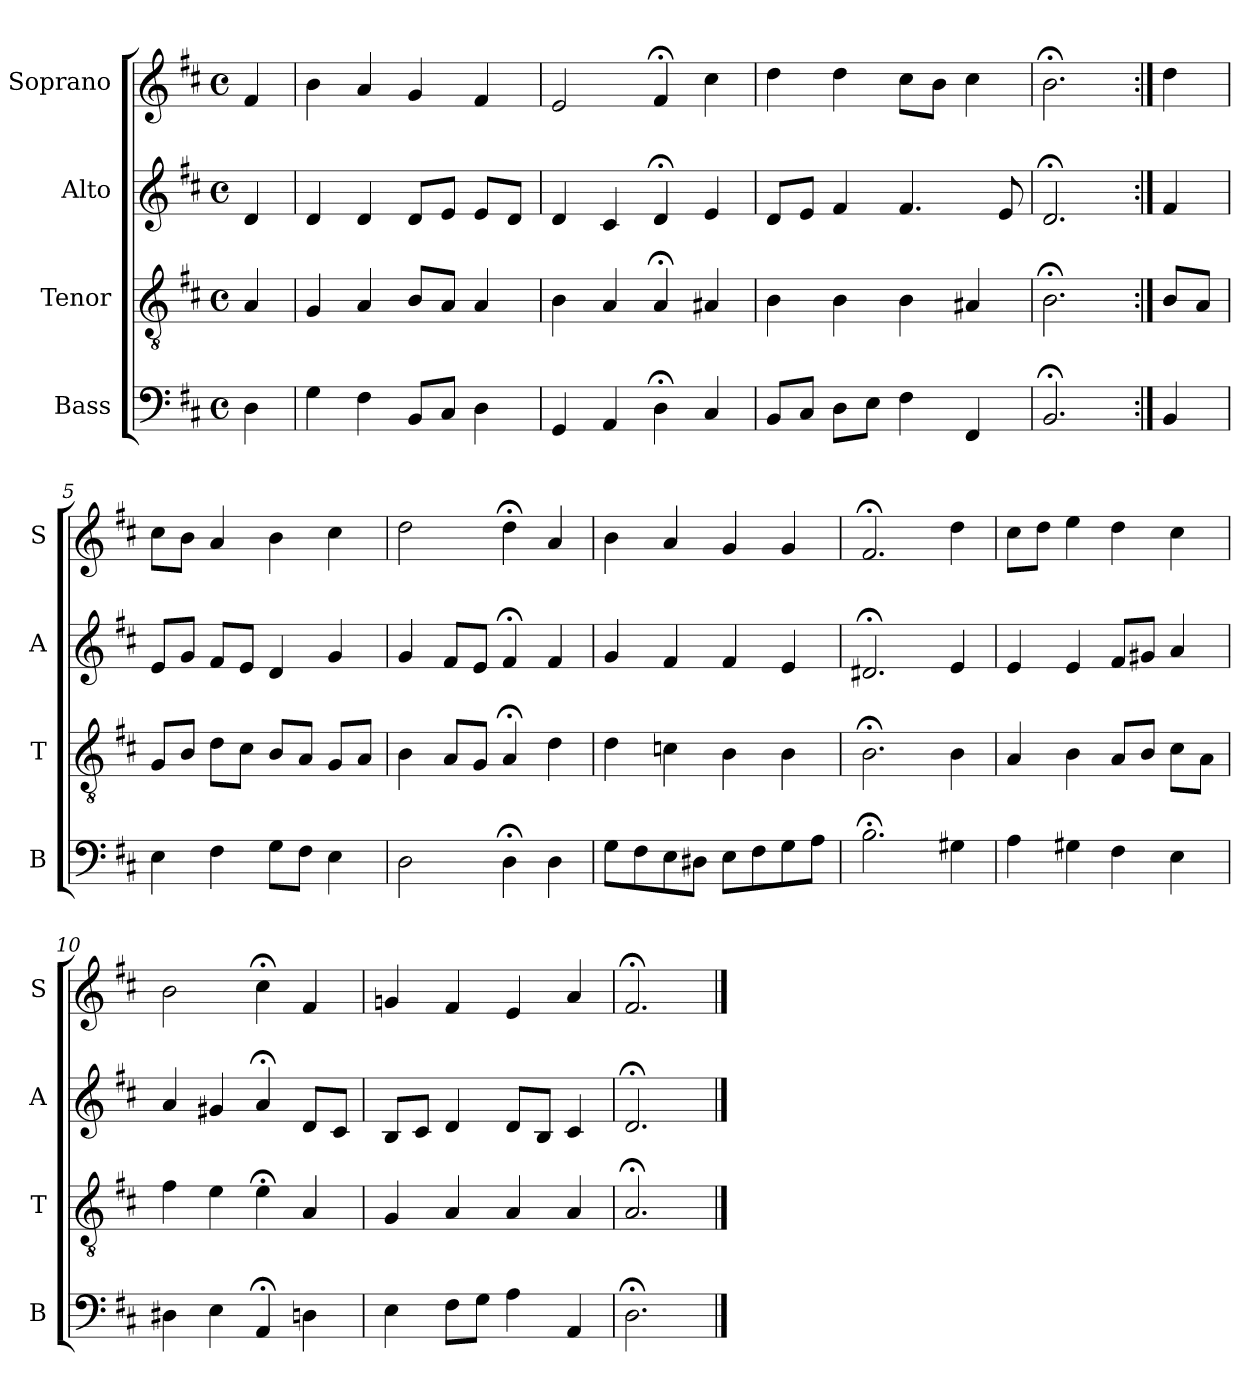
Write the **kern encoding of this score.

**kern	**kern	**kern	**kern
*part4	*part3	*part2	*part1
*staff4	*staff3	*staff2	*staff1
*I"Bass	*I"Tenor	*I"Alto	*I"Soprano
*I'B	*I'T	*I'A	*I'S
*clefF4	*clefGv2	*clefG2	*clefG2
*k[f#c#]	*k[f#c#]	*k[f#c#]	*k[f#c#]
*D:	*D:	*D:	*D:
*M4/4	*M4/4	*M4/4	*M4/4
*met(c)	*met(c)	*met(c)	*met(c)
*MM100	*MM100	*MM100	*MM100
=	=	=	=
4D	4A	4d	4f#
=1	=1	=1	=1
4G	4G	4d	4b
4F#	4A	4d	4a
8BBL	8BL	8dL	4g
8C#J	8AJ	8eJ	.
4D	4A	8eL	4f#
.	.	8dJ	.
=2	=2	=2	=2
4GG	4B	4d	2e
4AA	4A	4c#	.
4D;<	4A;<	4d;<	4f#;<
4C#	4A#X	4e	4cc#
=3	=3	=3	=3
8BBL	4B	8dL	4dd
8C#J	.	8eJ	.
8DL	4B	4f#	4dd
8EJ	.	.	.
4F#	4B	4.f#	8cc#L
.	.	.	8bJ
4FF#	4A#X	.	4cc#
.	.	8e	.
=4	=4	=4	=4
2.BB;<	2.B;<	2.d;<	2.b;<
=:|!	=:|!	=:|!	=:|!
4BB	8BL	4f#	4dd
.	8AJ	.	.
=5	=5	=5	=5
4E	8GL	8eL	8cc#L
.	8BJ	8gJ	8bJ
4F#	8dL	8f#L	4a
.	8c#J	8eJ	.
8GL	8BL	4d	4b
8F#J	8AJ	.	.
4E	8GL	4g	4cc#
.	8AJ	.	.
=6	=6	=6	=6
2D	4B	4g	2dd
.	8AL	8f#L	.
.	8GJ	8eJ	.
4D;<	4A;<	4f#;<	4dd;<
4D	4d	4f#	4a
=7	=7	=7	=7
8GL	4d	4g	4b
8F#	.	.	.
8E	4cn	4f#	4a
8D#XJ	.	.	.
8EL	4B	4f#	4g
8F#	.	.	.
8G	4B	4e	4g
8AJ	.	.	.
=8	=8	=8	=8
2.B;<	2.B;<	2.d#X;<	2.f#;<
4G#X	4B	4e	4dd
=9	=9	=9	=9
4A	4A	4e	8cc#L
.	.	.	8ddJ
4G#X	4B	4e	4ee
4F#	8AL	8f#L	4dd
.	8BJ	8g#XJ	.
4E	8c#L	4a	4cc#
.	8AJ	.	.
=10	=10	=10	=10
4D#X	4f#	4a	2b
4E	4e	4g#X	.
4AA;<i	4e;<	4a;<i	4cc#;<
4Dni	4A	8diL	4f#
.	.	8c#J	.
=11	=11	=11	=11
4E	4G	8BL	4gn
.	.	8c#J	.
8F#L	4A	4d	4f#
8GJ	.	.	.
4A	4A	8dL	4e
.	.	8BJ	.
4AA	4A	4c#	4a
=12	=12	=12	=12
2.D;<	2.A;<	2.d;<	2.f#;<
==	==	==	==
*-	*-	*-	*-
